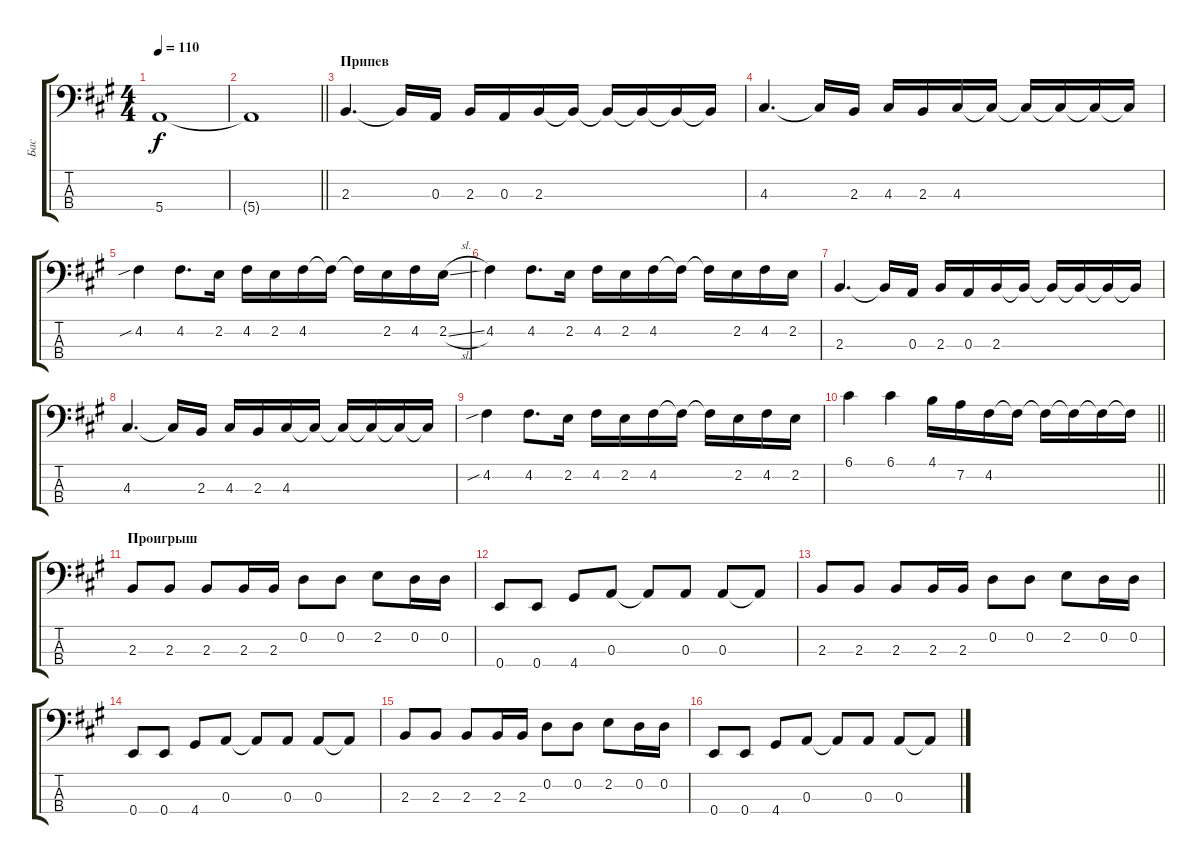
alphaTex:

\track ("Бас" "Бас") {instrument electricbassfinger}
\staff {score tabs}
\tuning (G2 D2 A1 E1) {hide}
\ts (4 4)
\section ("" "")
\tempo 110
\clef f4
\ks f#minor
5.4.1{dy f} |
\barLineRight lightlight
5.4{t}.1 |
\section ("" "Припев")
2.3.4{d} 2.3{t}.16 0.3.16 2.3.16 0.3.16 2.3.16 2.3{t}.16 2.3{t}.16 2.3{t}.16 2.3{t}.16 2.3{t}.16 |
4.3.4{d} 4.3{t}.16 2.3.16 4.3.16 2.3.16 4.3.16 4.3{t}.16 4.3{t}.16 4.3{t}.16 4.3{t}.16 4.3{t}.16 |
4.2{sib}.4 4.2.8{d} 2.2.16 4.2.16 2.2.16 4.2.16 4.2{t}.16 4.2{t}.16 2.2.16 4.2.16 2.2{sl}.16 |
4.2.4 4.2.8{d} 2.2.16 4.2.16 2.2.16 4.2.16 4.2{t}.16 4.2{t}.16 2.2.16 4.2.16 2.2.16 |
2.3.4{d} 2.3{t}.16 0.3.16 2.3.16 0.3.16 2.3.16 2.3{t}.16 2.3{t}.16 2.3{t}.16 2.3{t}.16 2.3{t}.16 |
4.3.4{d} 4.3{t}.16 2.3.16 4.3.16 2.3.16 4.3.16 4.3{t}.16 4.3{t}.16 4.3{t}.16 4.3{t}.16 4.3{t}.16 |
4.2{sib}.4 4.2.8{d} 2.2.16 4.2.16 2.2.16 4.2.16 4.2{t}.16 4.2{t}.16 2.2.16 4.2.16 2.2.16 |
\barLineRight lightlight
6.1.4 6.1.4 4.1.16 7.2.16 4.2.16 4.2{t}.16 4.2{t}.16 4.2{t}.16 4.2{t}.16 4.2{t}.16 |
\section ("" "Проигрыш")
2.3.8 2.3.8 2.3.8 2.3.16 2.3.16 0.2.8 0.2.8 2.2.8 0.2.16 0.2.16 |
0.4.8 0.4.8 4.4.8 0.3.8 0.3{t}.8 0.3.8 0.3.8 0.3{t}.8 |
2.3.8 2.3.8 2.3.8 2.3.16 2.3.16 0.2.8 0.2.8 2.2.8 0.2.16 0.2.16 |
0.4.8 0.4.8 4.4.8 0.3.8 0.3{t}.8 0.3.8 0.3.8 0.3{t}.8 |
2.3.8 2.3.8 2.3.8 2.3.16 2.3.16 0.2.8 0.2.8 2.2.8 0.2.16 0.2.16 |
0.4.8 0.4.8 4.4.8 0.3.8 0.3{t}.8 0.3.8 0.3.8 0.3{t}.8
